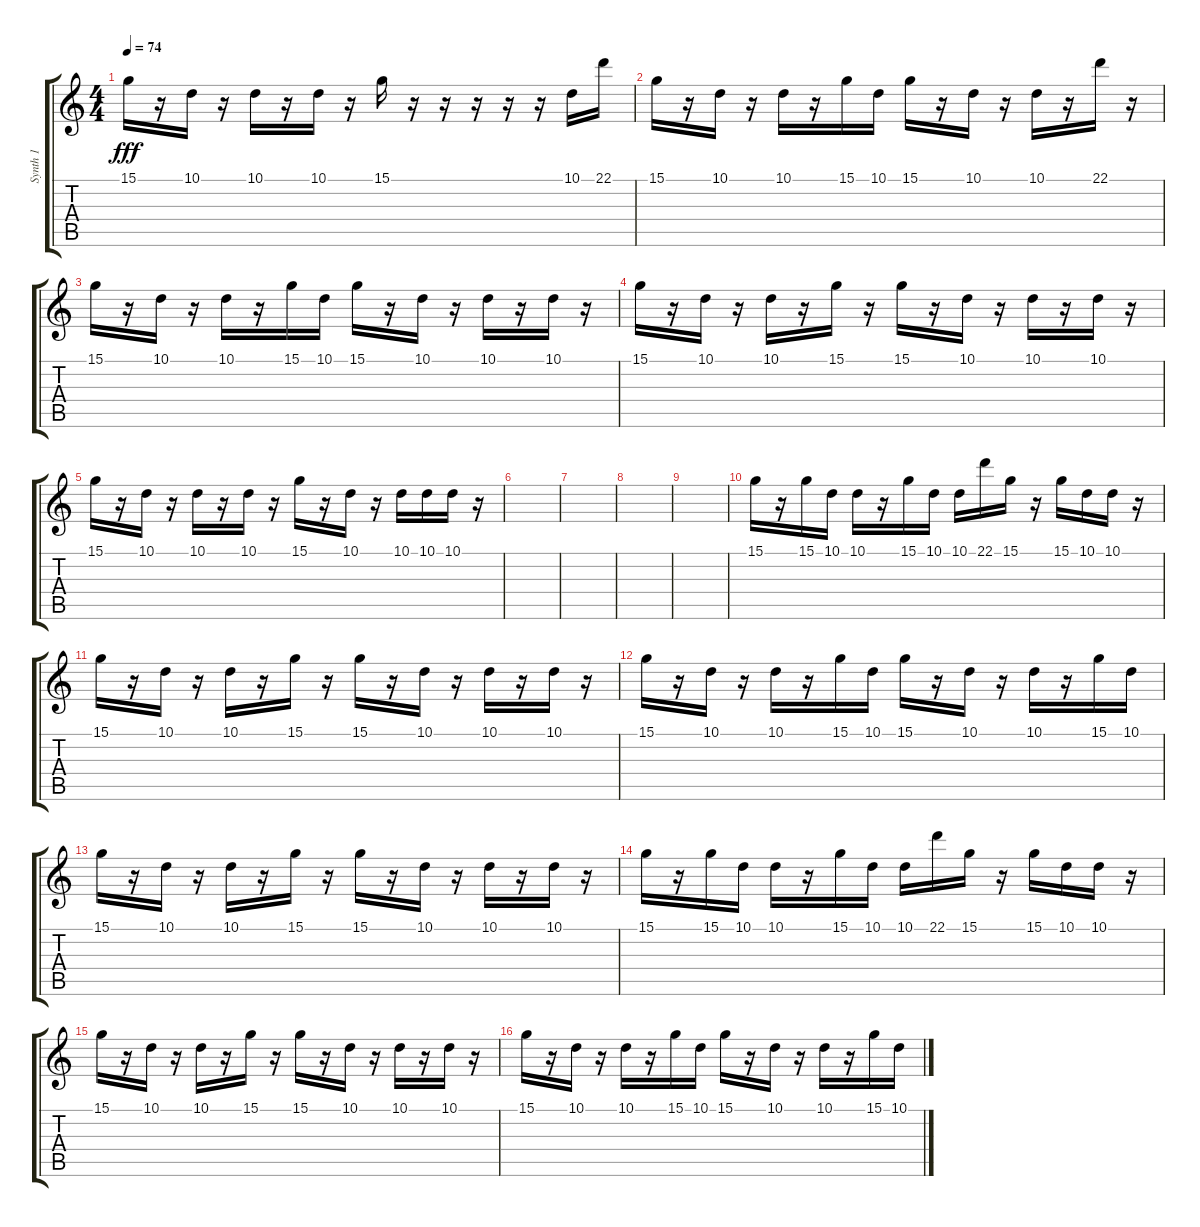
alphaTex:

\track ("Synth 1" "Synth 1") {instrument lead8bassandlead}
\staff {score tabs}
\tuning (E4 B3 G3 D3 A2 E2) {hide}
\ts (4 4)
\tempo 74
\clef g2
\ks c
15.1.16{dy fff} r.16 10.1.16 r.16 10.1.16 r.16 10.1.16 r.16 15.1.16 r.16 r.16 r.16 r.16 r.16 10.1.16 22.1.16 |
15.1.16 r.16 10.1.16 r.16 10.1.16 r.16 15.1.16 10.1.16 15.1.16 r.16 10.1.16 r.16 10.1.16 r.16 22.1.16 r.16 |
15.1.16 r.16 10.1.16 r.16 10.1.16 r.16 15.1.16 10.1.16 15.1.16 r.16 10.1.16 r.16 10.1.16 r.16 10.1.16 r.16 |
15.1.16 r.16 10.1.16 r.16 10.1.16 r.16 15.1.16 r.16 15.1.16 r.16 10.1.16 r.16 10.1.16 r.16 10.1.16 r.16 |
15.1.16 r.16 10.1.16 r.16 10.1.16 r.16 10.1.16 r.16 15.1.16 r.16 10.1.16 r.16 10.1.16 10.1.16 10.1.16 r.16 |
|
|
|
|
15.1.16 r.16 15.1.16 10.1.16 10.1.16 r.16 15.1.16 10.1.16 10.1.16 22.1.16 15.1.16 r.16 15.1.16 10.1.16 10.1.16 r.16 |
15.1.16 r.16 10.1.16 r.16 10.1.16 r.16 15.1.16 r.16 15.1.16 r.16 10.1.16 r.16 10.1.16 r.16 10.1.16 r.16 |
15.1.16 r.16 10.1.16 r.16 10.1.16 r.16 15.1.16 10.1.16 15.1.16 r.16 10.1.16 r.16 10.1.16 r.16 15.1.16 10.1.16 |
15.1.16 r.16 10.1.16 r.16 10.1.16 r.16 15.1.16 r.16 15.1.16 r.16 10.1.16 r.16 10.1.16 r.16 10.1.16 r.16 |
15.1.16 r.16 15.1.16 10.1.16 10.1.16 r.16 15.1.16 10.1.16 10.1.16 22.1.16 15.1.16 r.16 15.1.16 10.1.16 10.1.16 r.16 |
15.1.16 r.16 10.1.16 r.16 10.1.16 r.16 15.1.16 r.16 15.1.16 r.16 10.1.16 r.16 10.1.16 r.16 10.1.16 r.16 |
15.1.16 r.16 10.1.16 r.16 10.1.16 r.16 15.1.16 10.1.16 15.1.16 r.16 10.1.16 r.16 10.1.16 r.16 15.1.16 10.1.16
